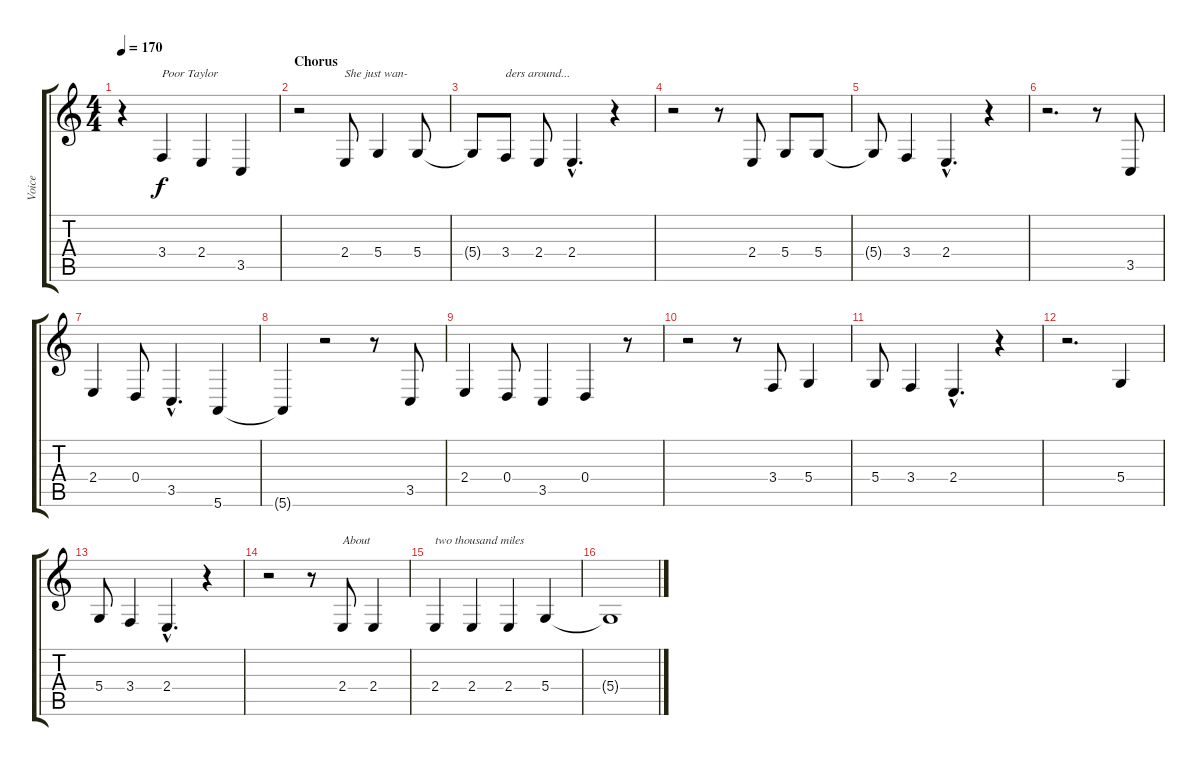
\track ("Voice" "Voice") {instrument clarinet}
\staff {score tabs}
\tuning (E4 B3 G3 D3 A2 E2) {hide}
\ts (4 4)
\tempo 170
\clef g2
\ks c
r.4{dy f} 3.4.4{txt "Poor Taylor"} 2.4.4 3.5.4 |
\section ("" "Chorus")
r.2 2.4.8{txt "She just wan-"} 5.4.4 5.4.8 |
5.4{t}.8 3.4.8{txt "ders around..."} 2.4.8 2.4{hac}.4{d} r.4 |
r.2 r.8 2.4.8 5.4.8 5.4.8 |
5.4{t}.8 3.4.4 2.4{hac}.4{d} r.4 |
r.2{d} r.8 3.5.8 |
2.4.4 0.4.8 3.5{hac}.4{d} 5.6.4 |
5.6{t}.4 r.2 r.8 3.5.8 |
2.4.4 0.4.8 3.5.4 0.4.4 r.8 |
r.2 r.8 3.4.8 5.4.4 |
5.4.8 3.4.4 2.4{hac}.4{d} r.4 |
r.2{d} 5.4.4 |
5.4.8 3.4.4 2.4{hac}.4{d} r.4 |
r.2 r.8 2.4.8{txt "About"} 2.4.4 |
2.4.4{txt "two thousand miles"} 2.4.4 2.4.4 5.4.4 |
5.4{t}.1
